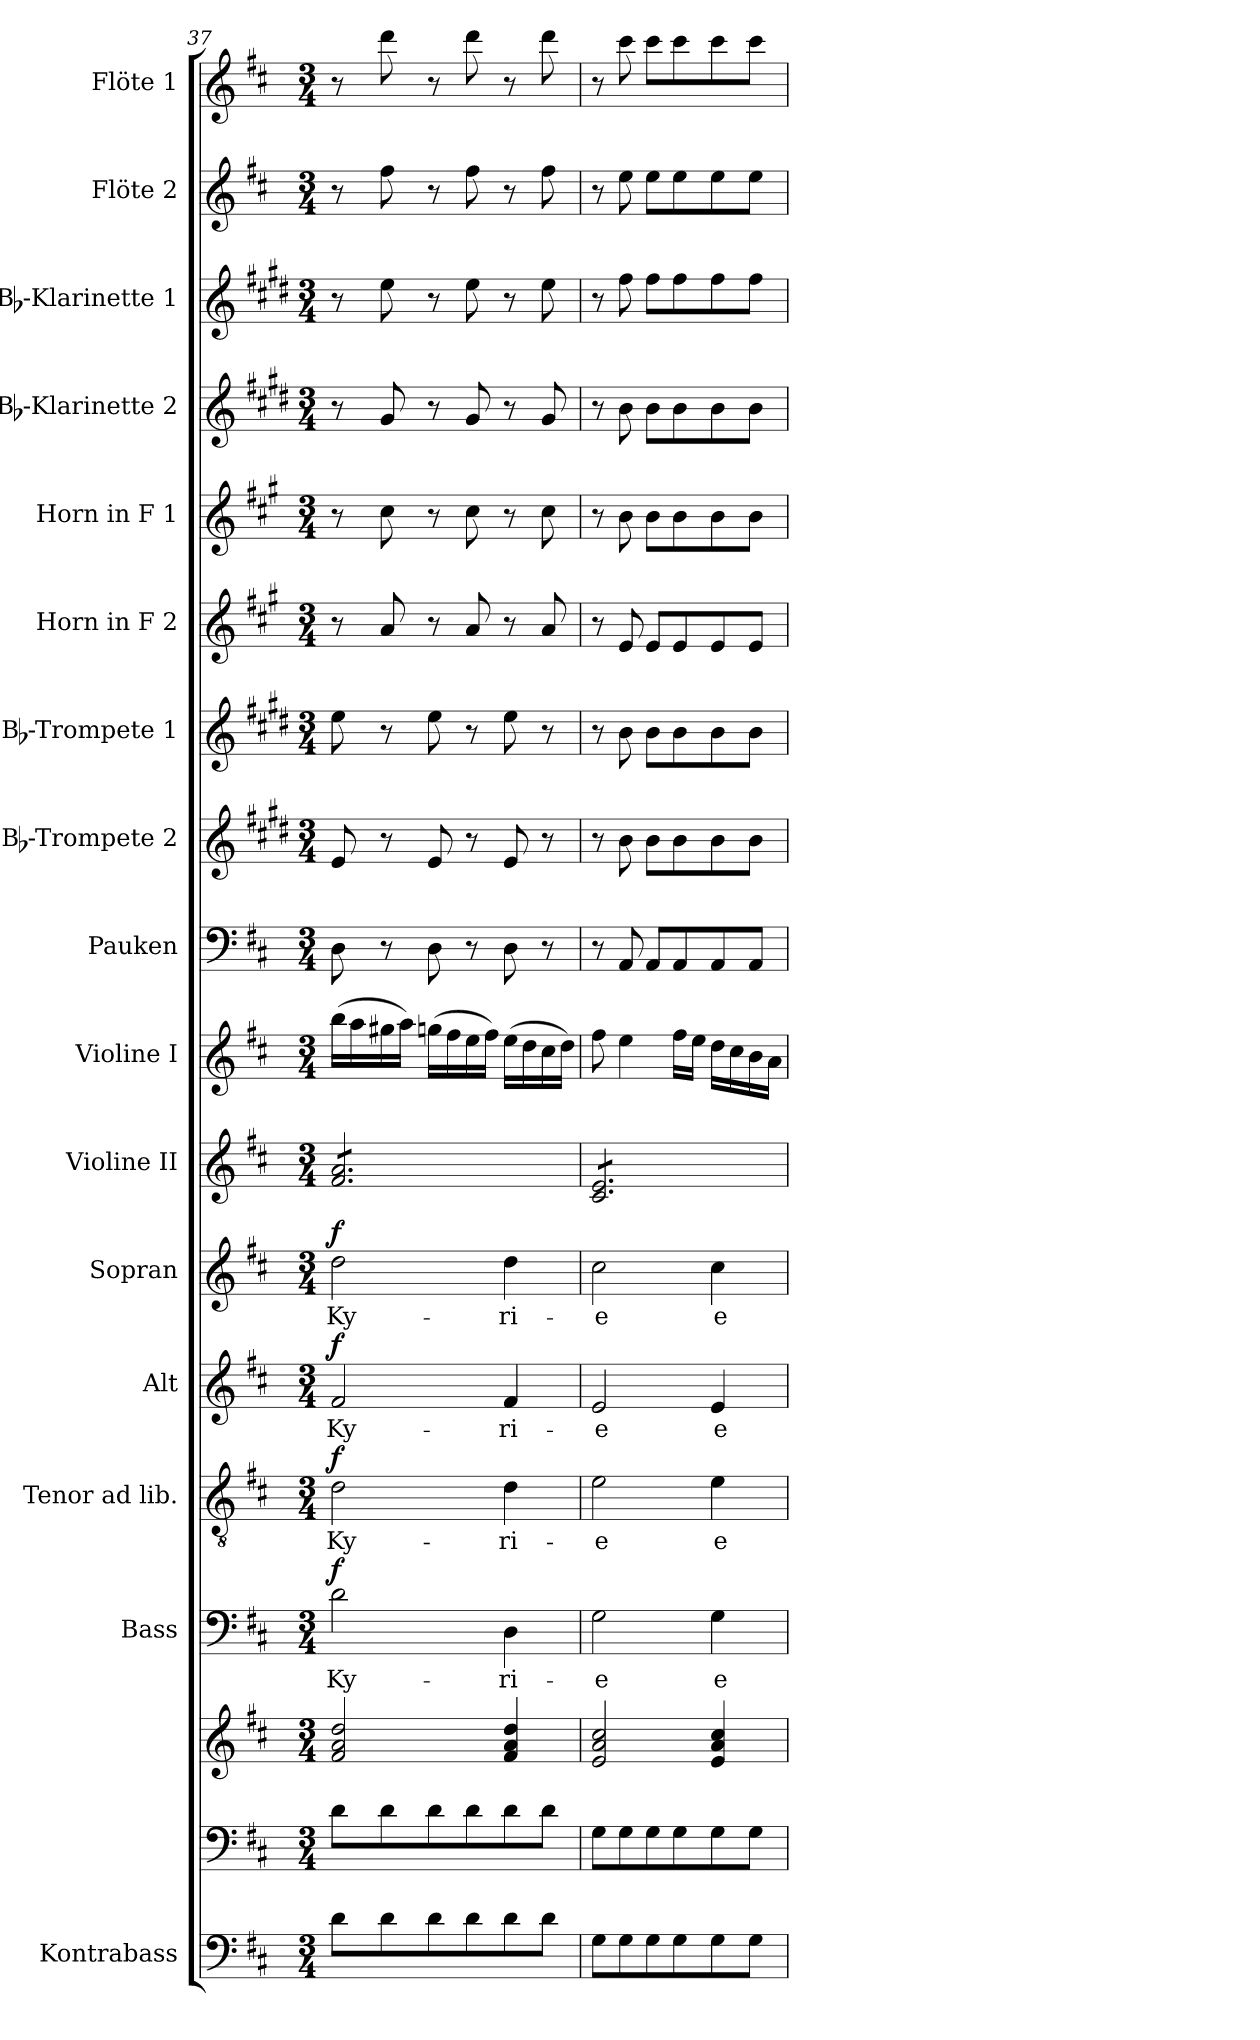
**kern	**kern	**kern	**kern	**text	**dynam	**kern	**text	**dynam	**kern	**text	**dynam	**kern	**text	**dynam	**kern	**kern	**kern	**kern	**kern	**kern	**kern	**kern	**kern	**kern	**kern
*part17	*part16	*part16	*part15	*part15	*part15	*part14	*part14	*part14	*part13	*part13	*part13	*part12	*part12	*part12	*part11	*part10	*part9	*part8	*part7	*part6	*part5	*part4	*part3	*part2	*part1
*staff18	*staff17	*staff16	*staff15	*staff15	*staff15	*staff14	*staff14	*staff14	*staff13	*staff13	*staff13	*staff12	*staff12	*staff12	*staff11	*staff10	*staff9	*staff8	*staff7	*staff6	*staff5	*staff4	*staff3	*staff2	*staff1
*I"Kontrabass	*	*	*I"Bass	*	*	*I"Tenor ad lib.	*	*	*I"Alt	*	*	*I"Sopran	*	*	*I"Violine II	*I"Violine I	*I"Pauken	*I"Bb-Trompete 2	*I"Bb-Trompete 1	*I"Horn in F 2	*I"Horn in F 1	*I"Bb-Klarinette 2	*I"Bb-Klarinette 1	*I"Flöte 2	*I"Flöte 1
*I'Kb.	*	*	*I'B.	*	*	*I'T.	*	*	*I'A.	*	*	*I'S.	*	*	*I'Vl. II	*I'Vl. I	*I'Pk.	*I'Bb Trp. 2	*I'Bb Trp. 1	*	*	*I'Bb Kl. 2	*I'Bb Kl. 1	*I'Fl. 2	*I'Fl. 1
*clefF4	*clefF4	*clefG2	*clefF4	*	*	*clefGv2	*	*	*clefG2	*	*	*clefG2	*	*	*clefG2	*clefG2	*clefF4	*clefG2	*clefG2	*clefG2	*clefG2	*clefG2	*clefG2	*clefG2	*clefG2
*ITrd7c12	*	*	*	*	*	*	*	*	*	*	*	*	*	*	*	*	*	*ITrd1c2	*ITrd1c2	*ITrd4c7	*ITrd4c7	*ITrd1c2	*ITrd1c2	*	*
*k[f#c#]	*k[f#c#]	*k[f#c#]	*k[f#c#]	*	*	*k[f#c#]	*	*	*k[f#c#]	*	*	*k[f#c#]	*	*	*k[f#c#]	*k[f#c#]	*k[f#c#]	*k[f#c#]	*k[f#c#]	*k[f#c#]	*k[f#c#]	*k[f#c#]	*k[f#c#]	*k[f#c#]	*k[f#c#]
*D:	*D:	*D:	*D:	*	*	*D:	*	*	*D:	*	*	*D:	*	*	*D:	*D:	*D:	*D:	*D:	*D:	*D:	*D:	*D:	*D:	*D:
*M3/4	*M3/4	*M3/4	*M3/4	*	*	*M3/4	*	*	*M3/4	*	*	*M3/4	*	*	*M3/4	*M3/4	*M3/4	*M3/4	*M3/4	*M3/4	*M3/4	*M3/4	*M3/4	*M3/4	*M3/4
=37	=37	=37	=37	=37	=37	=37	=37	=37	=37	=37	=37	=37	=37	=37	=37	=37	=37	=37	=37	=37	=37	=37	=37	=37	=37
!	!	!	!	!LO:LY:b	!LO:DY:a	!	!LO:LY:b	!LO:DY:a	!	!LO:LY:b	!LO:DY:a	!	!LO:LY:b	!LO:DY:a	!	!	!	!	!	!	!	!	!	!	!
*	*	*	*	*	*	*	*	*	*	*	*	*	*	*	*tremolo	*	*	*	*	*	*	*	*	*	*
8D\L	8d\L	2f#/ 2a/ 2dd/	2d\	Ky-	f	2d\	Ky-	f	2f#/	Ky-	f	2dd\	Ky-	f	8f#/ 8a/L	(>16bb\LL	8D\	8d/	8dd\	8r	8r	8r	8r	8r	8r
.	.	.	.	.	.	.	.	.	.	.	.	.	.	.	.	16aa\	.	.	.	.	.	.	.	.	.
8D\	8d\	.	.	.	.	.	.	.	.	.	.	.	.	.	8f#/ 8a/	16gg#X\	8r	8r	8r	8d/	8f#\	8f#/	8dd\	8ff#\	8ddd\
.	.	.	.	.	.	.	.	.	.	.	.	.	.	.	.	16aa\JJ)	.	.	.	.	.	.	.	.	.
8D\	8d\	.	.	.	.	.	.	.	.	.	.	.	.	.	8f#/ 8a/	(>16ggn\LL	8D\	8d/	8dd\	8r	8r	8r	8r	8r	8r
.	.	.	.	.	.	.	.	.	.	.	.	.	.	.	.	16ff#\	.	.	.	.	.	.	.	.	.
8D\	8d\	.	.	.	.	.	.	.	.	.	.	.	.	.	8f#/ 8a/	16ee\	8r	8r	8r	8d/	8f#\	8f#/	8dd\	8ff#\	8ddd\
.	.	.	.	.	.	.	.	.	.	.	.	.	.	.	.	16ff#\JJ)	.	.	.	.	.	.	.	.	.
!	!	!	!	!LO:LY:b	!	!	!LO:LY:b	!	!	!LO:LY:b	!	!	!LO:LY:b	!	!	!	!	!	!	!	!	!	!	!	!
8D\	8d\	4f#/ 4a/ 4dd/	4D\	-ri-	.	4d\	-ri-	.	4f#/	-ri-	.	4dd\	-ri-	.	8f#/ 8a/	(>16ee\LL	8D\	8d/	8dd\	8r	8r	8r	8r	8r	8r
.	.	.	.	.	.	.	.	.	.	.	.	.	.	.	.	16dd\	.	.	.	.	.	.	.	.	.
8D\J	8d\J	.	.	.	.	.	.	.	.	.	.	.	.	.	8f#/ 8a/J	16cc#\	8r	8r	8r	8d/	8f#\	8f#/	8dd\	8ff#\	8ddd\
.	.	.	.	.	.	.	.	.	.	.	.	.	.	.	.	16dd\JJ)	.	.	.	.	.	.	.	.	.
!!LO:PB:g=z
=38	=38	=38	=38	=38	=38	=38	=38	=38	=38	=38	=38	=38	=38	=38	=38	=38	=38	=38	=38	=38	=38	=38	=38	=38	=38
!	!	!	!	!LO:LY:b	!	!	!LO:LY:b	!	!	!LO:LY:b	!	!	!LO:LY:b	!	!	!	!	!	!	!	!	!	!	!	!
8GG\L	8G\L	2e/ 2a/ 2cc#/	2G\	-e	.	2e\	-e	.	2e/	-e	.	2cc#\	-e	.	8c#/ 8e/L	8ff#\	8r	8r	8r	8r	8r	8r	8r	8r	8r
8GG\	8G\	.	.	.	.	.	.	.	.	.	.	.	.	.	8c#/ 8e/	4ee\	8AA/	8a\	8a\	8A/	8e\	8a\	8ee\	8ee\	8ccc#\
8GG\	8G\	.	.	.	.	.	.	.	.	.	.	.	.	.	8c#/ 8e/	.	8AA/L	8a\L	8a\L	8A/L	8e\L	8a\L	8ee\L	8ee\L	8ccc#\L
8GG\	8G\	.	.	.	.	.	.	.	.	.	.	.	.	.	8c#/ 8e/	16ff#\LL	8AA/	8a\	8a\	8A/	8e\	8a\	8ee\	8ee\	8ccc#\
.	.	.	.	.	.	.	.	.	.	.	.	.	.	.	.	16ee\JJ	.	.	.	.	.	.	.	.	.
!	!	!	!	!LO:LY:b	!	!	!LO:LY:b	!	!	!LO:LY:b	!	!	!LO:LY:b	!	!	!	!	!	!	!	!	!	!	!	!
8GG\	8G\	4e/ 4a/ 4cc#/	4G\	e-	.	4e\	e-	.	4e/	e-	.	4cc#\	e-	.	8c#/ 8e/	16dd\LL	8AA/	8a\	8a\	8A/	8e\	8a\	8ee\	8ee\	8ccc#\
.	.	.	.	.	.	.	.	.	.	.	.	.	.	.	.	16cc#\	.	.	.	.	.	.	.	.	.
8GG\J	8G\J	.	.	.	.	.	.	.	.	.	.	.	.	.	8c#/ 8e/J	16b\	8AA/J	8a\J	8a\J	8A/J	8e\J	8a\J	8ee\J	8ee\J	8ccc#\J
*	*	*	*	*	*	*	*	*	*	*	*	*	*	*	*Xtremolo	*	*	*	*	*	*	*	*	*	*
.	.	.	.	.	.	.	.	.	.	.	.	.	.	.	.	16a\JJ	.	.	.	.	.	.	.	.	.
=	=	=	=	=	=	=	=	=	=	=	=	=	=	=	=	=	=	=	=	=	=	=	=	=	=
*-	*-	*-	*-	*-	*-	*-	*-	*-	*-	*-	*-	*-	*-	*-	*-	*-	*-	*-	*-	*-	*-	*-	*-	*-	*-
